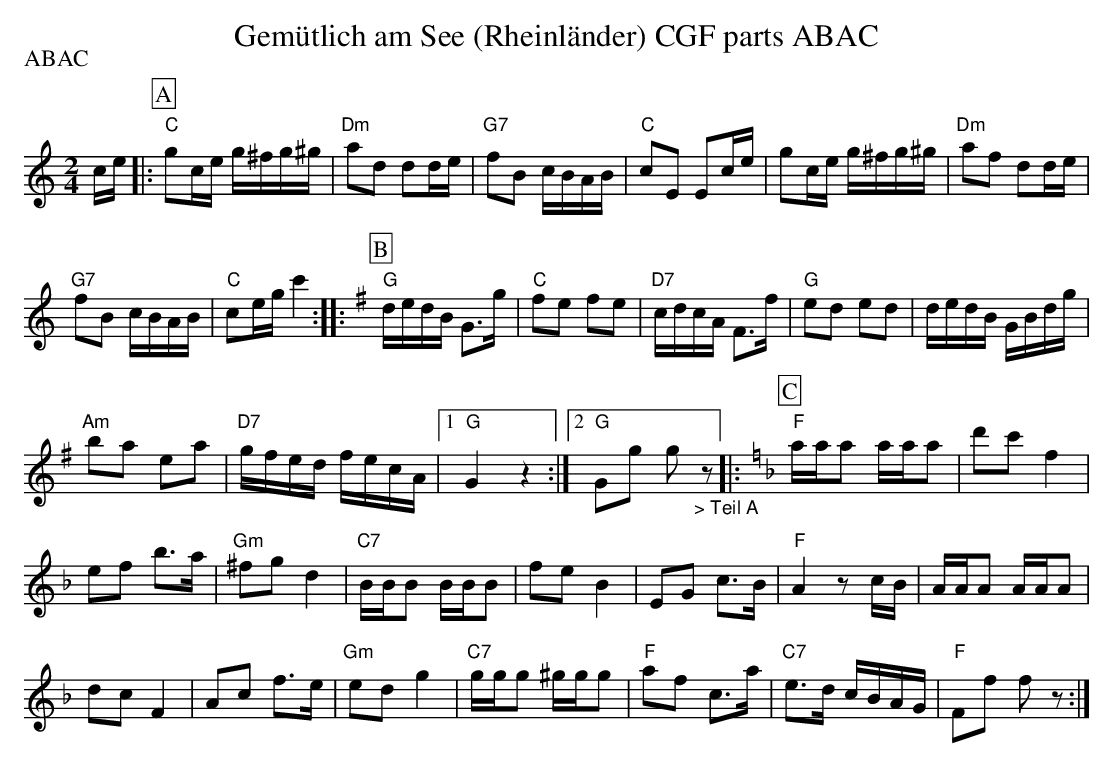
X:1
T: Gemütlich am See (Rheinländer) CGF parts ABAC
M:2/4
L:1/16
P:ABAC
K:C %%MIDI gchordon
ce |:[P:A] "C"g2ce g^fg^g | "Dm"a2d2 d2de | "G7"f2B2 cBAB | "C"c2E2 E2ce | g2ce g^fg^g | "Dm"a2f2 d2de |
"G7"f2B2 cBAB | "C"c2eg c'4 :: [K:G][P:B] "G"dedB G3g | "C"f2e2 f2e2 | "D7"cdcA F3f | "G"e2d2 e2d2 | dedB GBdg |
"Am"b2a2 e2a2 | "D7"gfed fecA |1 "G"G4z4 :|2 "G"G2g2 g2"_> Teil A"z2 |: [K:F][P:C] "F"aaa2 aaa2 | [L:1/8] d'c' f2 |
ef b>a | "Gm"^fg d2 | "C7"B/B/B B/B/B | fe B2 | EG c>B | "F"A2 zc/B/ | A/A/A A/A/A |
dc F2 | Ac f>e | "Gm"ed g2 | "C7"g/g/g ^g/g/g | "F"af c>a | "C7"e>d c/B/A/G/ | "F"Ff fz :|
